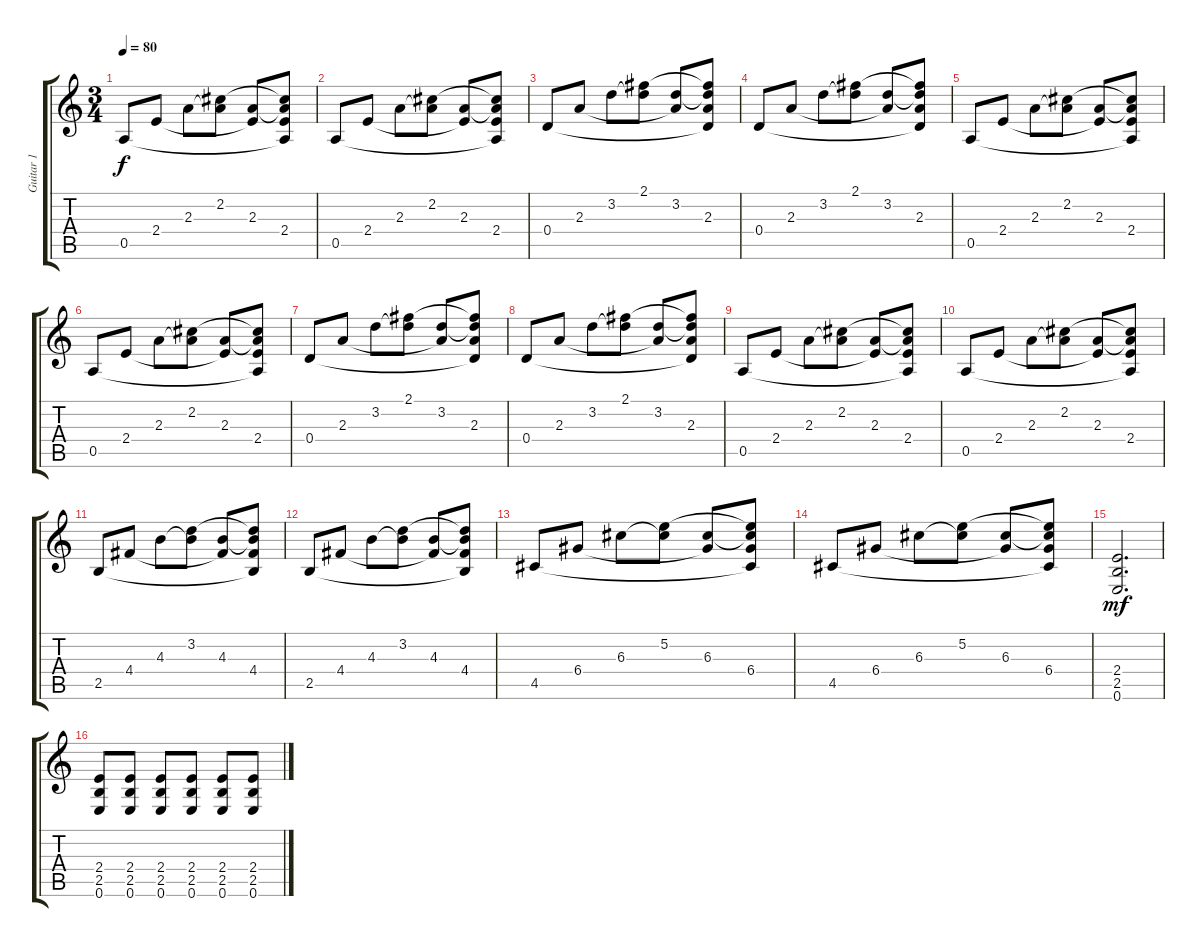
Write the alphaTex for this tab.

\track ("Guitar 1" "Guitar 1") {instrument distortionguitar}
\staff {score tabs}
\tuning (E4 B3 G3 D3 A2 E2) {hide}
\ts (3 4)
\tempo 80
\clef g2
\ks c
0.5.8{dy f} 2.4.8 2.3.8 (2.2 2.3{t}).8 (2.3 2.4{t}).8 (2.2{t} 2.3{t} 2.4 0.5{t}).8 |
0.5.8 2.4.8 2.3.8 (2.2 2.3{t}).8 (2.3 2.4{t}).8 (2.2{t} 2.3{t} 2.4 0.5{t}).8 |
0.4.8 2.3.8 3.2.8 (2.1 3.2{t}).8 (3.2 2.3{t}).8 (2.1{t} 3.2{t} 2.3 0.4{t}).8 |
0.4.8 2.3.8 3.2.8 (2.1 3.2{t}).8 (3.2 2.3{t}).8 (2.1{t} 3.2{t} 2.3 0.4{t}).8 |
0.5.8 2.4.8 2.3.8 (2.2 2.3{t}).8 (2.3 2.4{t}).8 (2.2{t} 2.3{t} 2.4 0.5{t}).8 |
0.5.8 2.4.8 2.3.8 (2.2 2.3{t}).8 (2.3 2.4{t}).8 (2.2{t} 2.3{t} 2.4 0.5{t}).8 |
0.4.8 2.3.8 3.2.8 (2.1 3.2{t}).8 (3.2 2.3{t}).8 (2.1{t} 3.2{t} 2.3 0.4{t}).8 |
0.4.8 2.3.8 3.2.8 (2.1 3.2{t}).8 (3.2 2.3{t}).8 (2.1{t} 3.2{t} 2.3 0.4{t}).8 |
0.5.8 2.4.8 2.3.8 (2.2 2.3{t}).8 (2.3 2.4{t}).8 (2.2{t} 2.3{t} 2.4 0.5{t}).8 |
0.5.8 2.4.8 2.3.8 (2.2 2.3{t}).8 (2.3 2.4{t}).8 (2.2{t} 2.3{t} 2.4 0.5{t}).8 |
2.5.8 4.4.8 4.3.8 (3.2 4.3{t}).8 (4.3 4.4{t}).8 (3.2{t} 4.3{t} 4.4 2.5{t}).8 |
2.5.8 4.4.8 4.3.8 (3.2 4.3{t}).8 (4.3 4.4{t}).8 (3.2{t} 4.3{t} 4.4 2.5{t}).8 |
4.5.8 6.4.8 6.3.8 (5.2 6.3{t}).8 (6.3 6.4{t}).8 (5.2{t} 6.3{t} 6.4 4.5{t}).8 |
4.5.8 6.4.8 6.3.8 (5.2 6.3{t}).8 (6.3 6.4{t}).8 (5.2{t} 6.3{t} 6.4 4.5{t}).8 |
(2.4 2.5 0.6).2{d dy mf volume 13 balance 8 instrument distortionguitar} |
(2.4 2.5 0.6).8 (2.4 2.5 0.6).8 (2.4 2.5 0.6).8 (2.4 2.5 0.6).8 (2.4 2.5 0.6).8 (2.4 2.5 0.6).8
